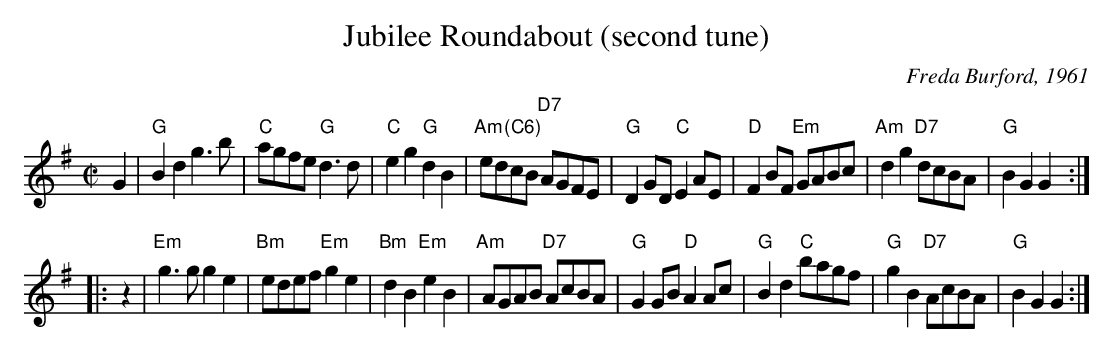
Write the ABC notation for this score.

X:1
T: Jubilee Roundabout (second tune)
C: Freda Burford, 1961
M: C|
L: 1/8
K: G
G2 \
| "G"B2d2 g3b | "C"agfe "G"d3d | "C"e2g2 "G"d2B2 | "Am"ed"(C6)"cB "D7"AGFE \
| "G"D2GD "C"E2AE | "D"F2 BF "Em"GABc | "Am"d2g2 "D7"dcBA | "G"B2G2 G2 :|
|: z2 \
| "Em"g3g g2e2 | "Bm"edef "Em"g2e2 | "Bm"d2B2 "Em"e2B2 | "Am"AGAB "D7"AcBA \
| "G"G2GB "D"A2Ac | "G"B2d2 "C"bagf | "G"g2B2 "D7"AcBA | "G"B2G2 G2 :|
